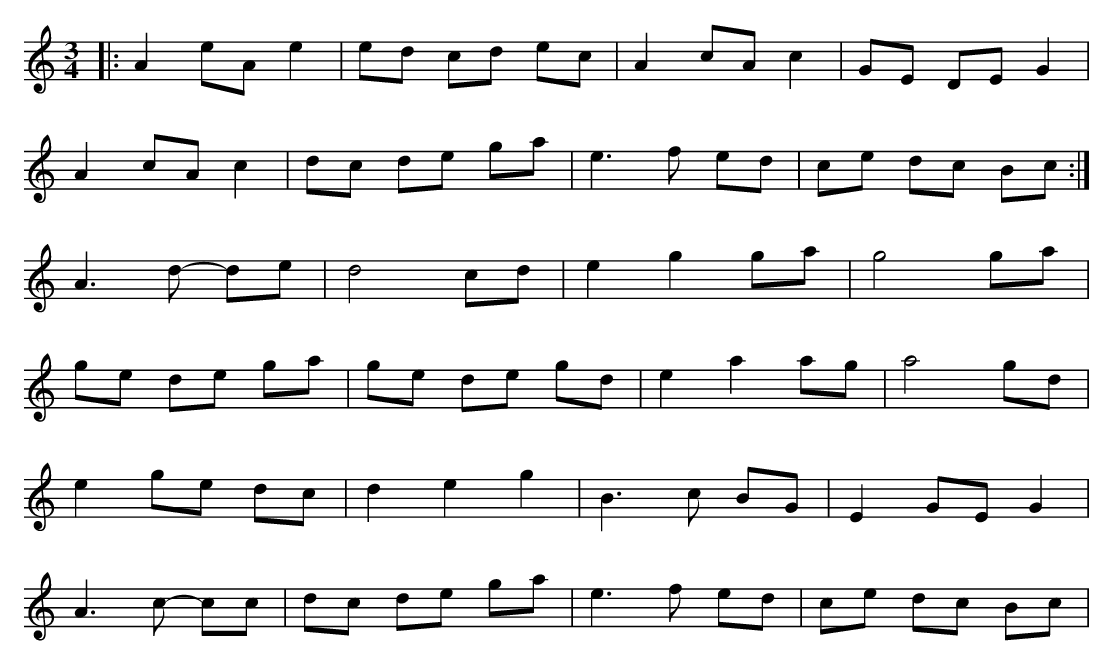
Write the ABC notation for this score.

X:1
M:3/4
K:Amin
|:A2eAe2|ed cd ec|A2cA c2|GE DE G2|
A2cAc2|dc de ga|e3f ed|ce dc Bc:|
A3d- de|d4cd|e2g2ga|g4ga|
ge de ga|ge de gd|e2a2ag|a4gd|
e2ge dc|d2e2g2|B3c BG|E2 GE G2|
A3c- cc|dc de ga|e3f ed|ce dc Bc|
